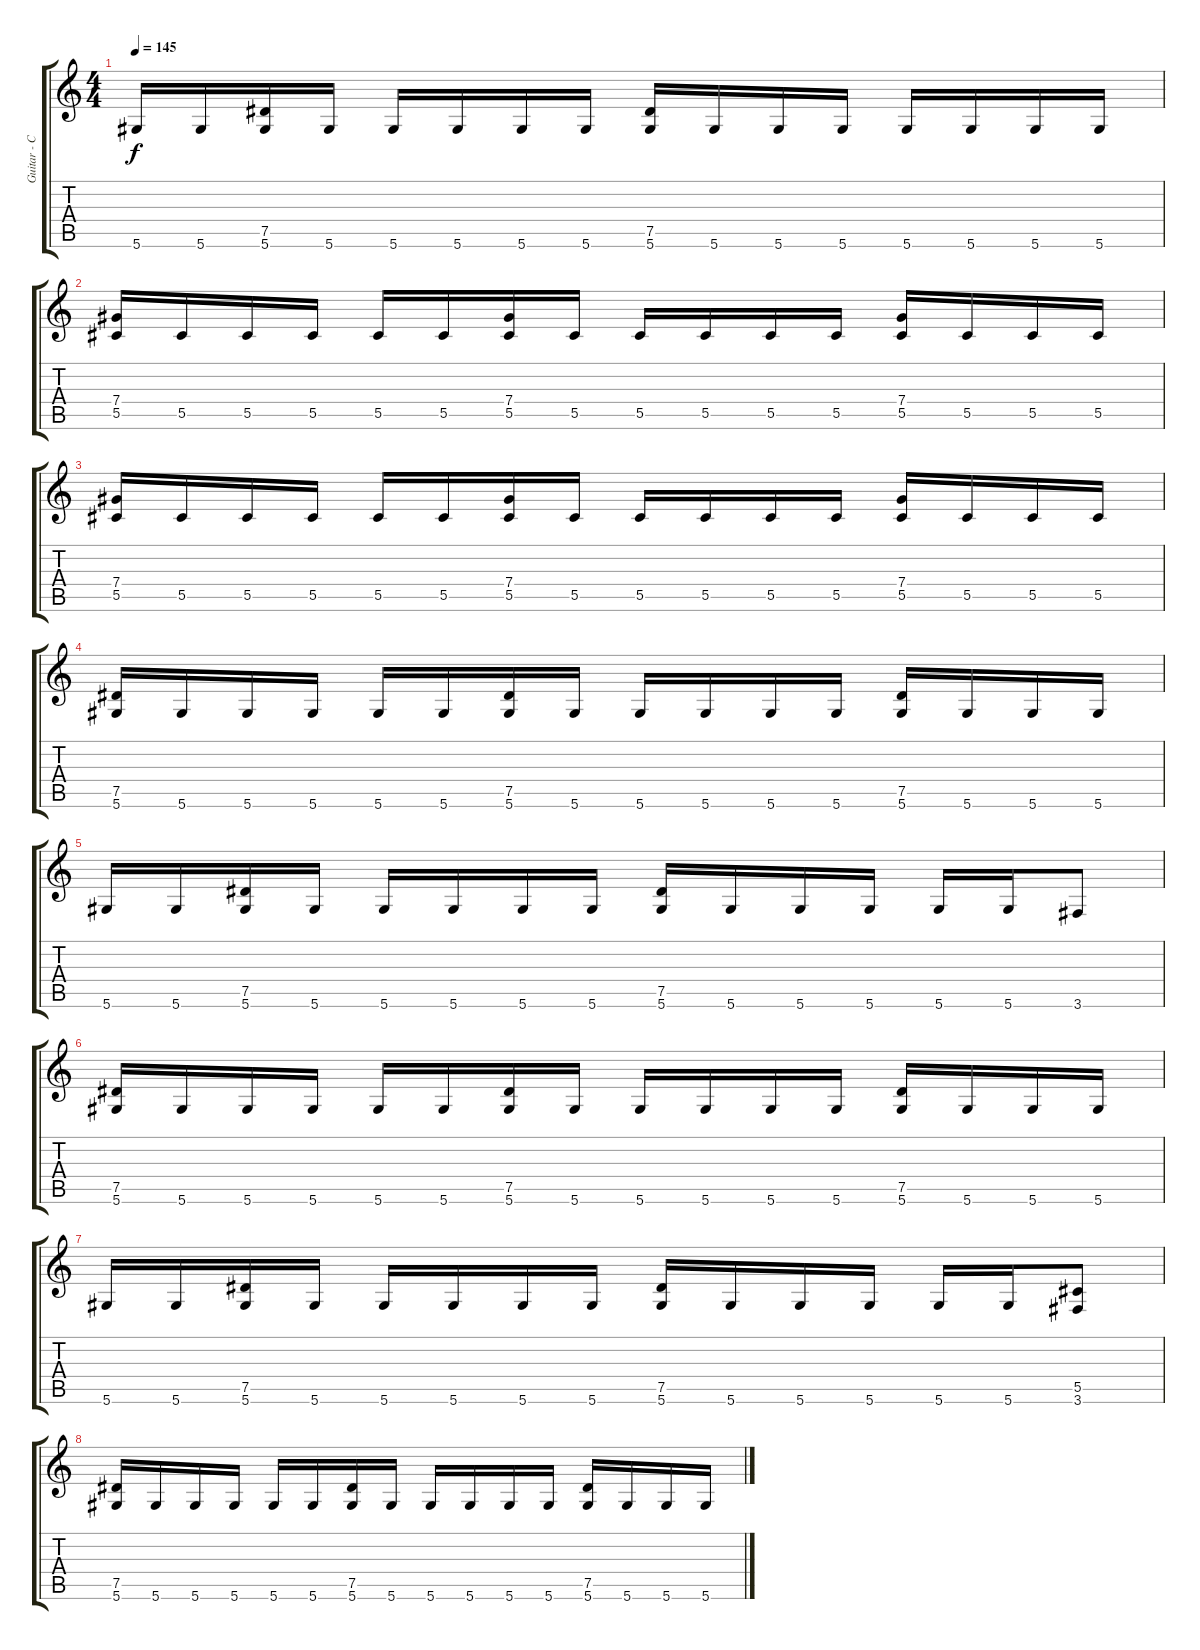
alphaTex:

\track ("Guitar - Cederic Dupont" "Guitar - C") {instrument overdrivenguitar}
\staff {score tabs}
\tuning (Eb4 Bb3 Gb3 Db3 Ab2 Eb2) {hide}
\ts (4 4)
\tempo 145
\clef g2
\ks c
5.6.16{dy f} 5.6.16 (7.5 5.6).16 5.6.16 5.6.16 5.6.16 5.6.16 5.6.16 (7.5 5.6).16 5.6.16 5.6.16 5.6.16 5.6.16 5.6.16 5.6.16 5.6.16 |
(7.4 5.5).16 5.5.16 5.5.16 5.5.16 5.5.16 5.5.16 (7.4 5.5).16 5.5.16 5.5.16 5.5.16 5.5.16 5.5.16 (7.4 5.5).16 5.5.16 5.5.16 5.5.16 |
(7.4 5.5).16 5.5.16 5.5.16 5.5.16 5.5.16 5.5.16 (7.4 5.5).16 5.5.16 5.5.16 5.5.16 5.5.16 5.5.16 (7.4 5.5).16 5.5.16 5.5.16 5.5.16 |
(7.5 5.6).16 5.6.16 5.6.16 5.6.16 5.6.16 5.6.16 (7.5 5.6).16 5.6.16 5.6.16 5.6.16 5.6.16 5.6.16 (7.5 5.6).16 5.6.16 5.6.16 5.6.16 |
5.6.16 5.6.16 (7.5 5.6).16 5.6.16 5.6.16 5.6.16 5.6.16 5.6.16 (7.5 5.6).16 5.6.16 5.6.16 5.6.16 5.6.16 5.6.16 3.6.8 |
(7.5 5.6).16 5.6.16 5.6.16 5.6.16 5.6.16 5.6.16 (7.5 5.6).16 5.6.16 5.6.16 5.6.16 5.6.16 5.6.16 (7.5 5.6).16 5.6.16 5.6.16 5.6.16 |
5.6.16 5.6.16 (7.5 5.6).16 5.6.16 5.6.16 5.6.16 5.6.16 5.6.16 (7.5 5.6).16 5.6.16 5.6.16 5.6.16 5.6.16 5.6.16 (5.5 3.6).8 |
(7.5 5.6).16 5.6.16 5.6.16 5.6.16 5.6.16 5.6.16 (7.5 5.6).16 5.6.16 5.6.16 5.6.16 5.6.16 5.6.16 (7.5 5.6).16 5.6.16 5.6.16 5.6.16
